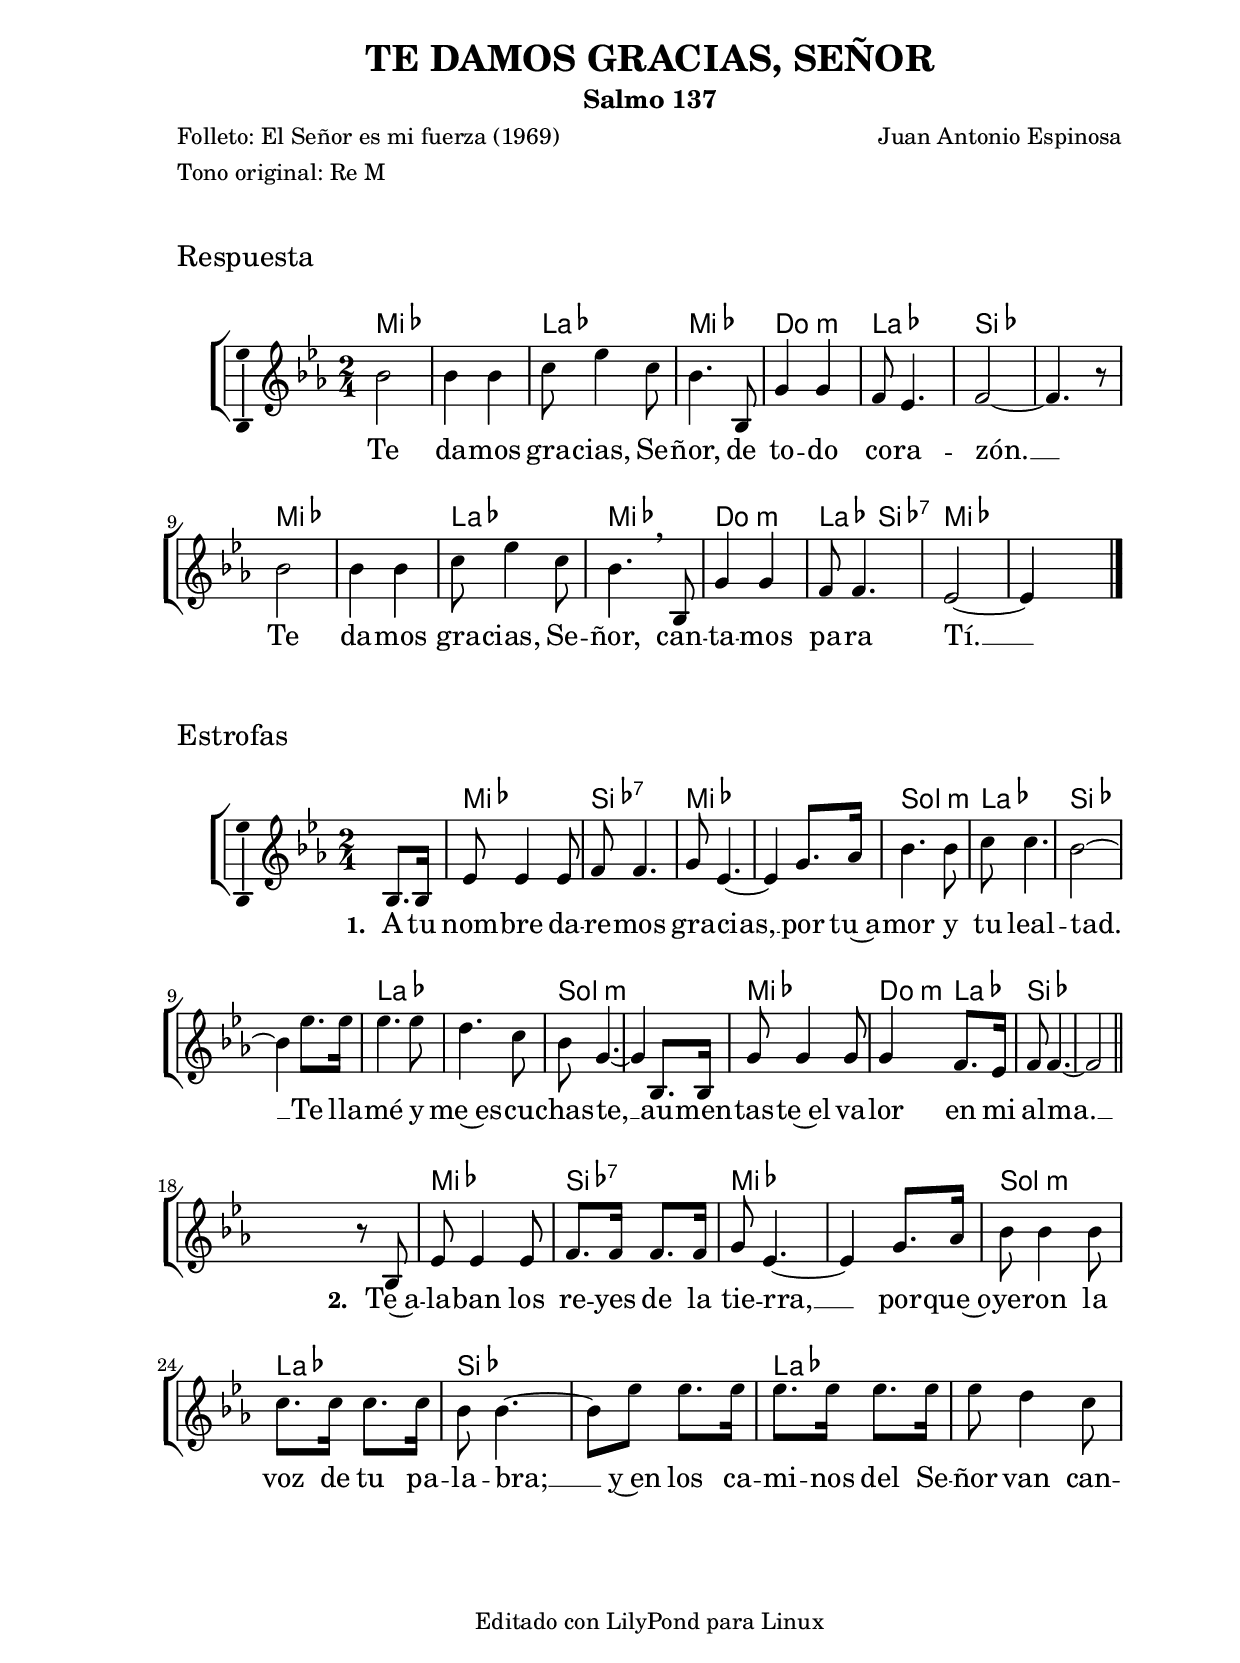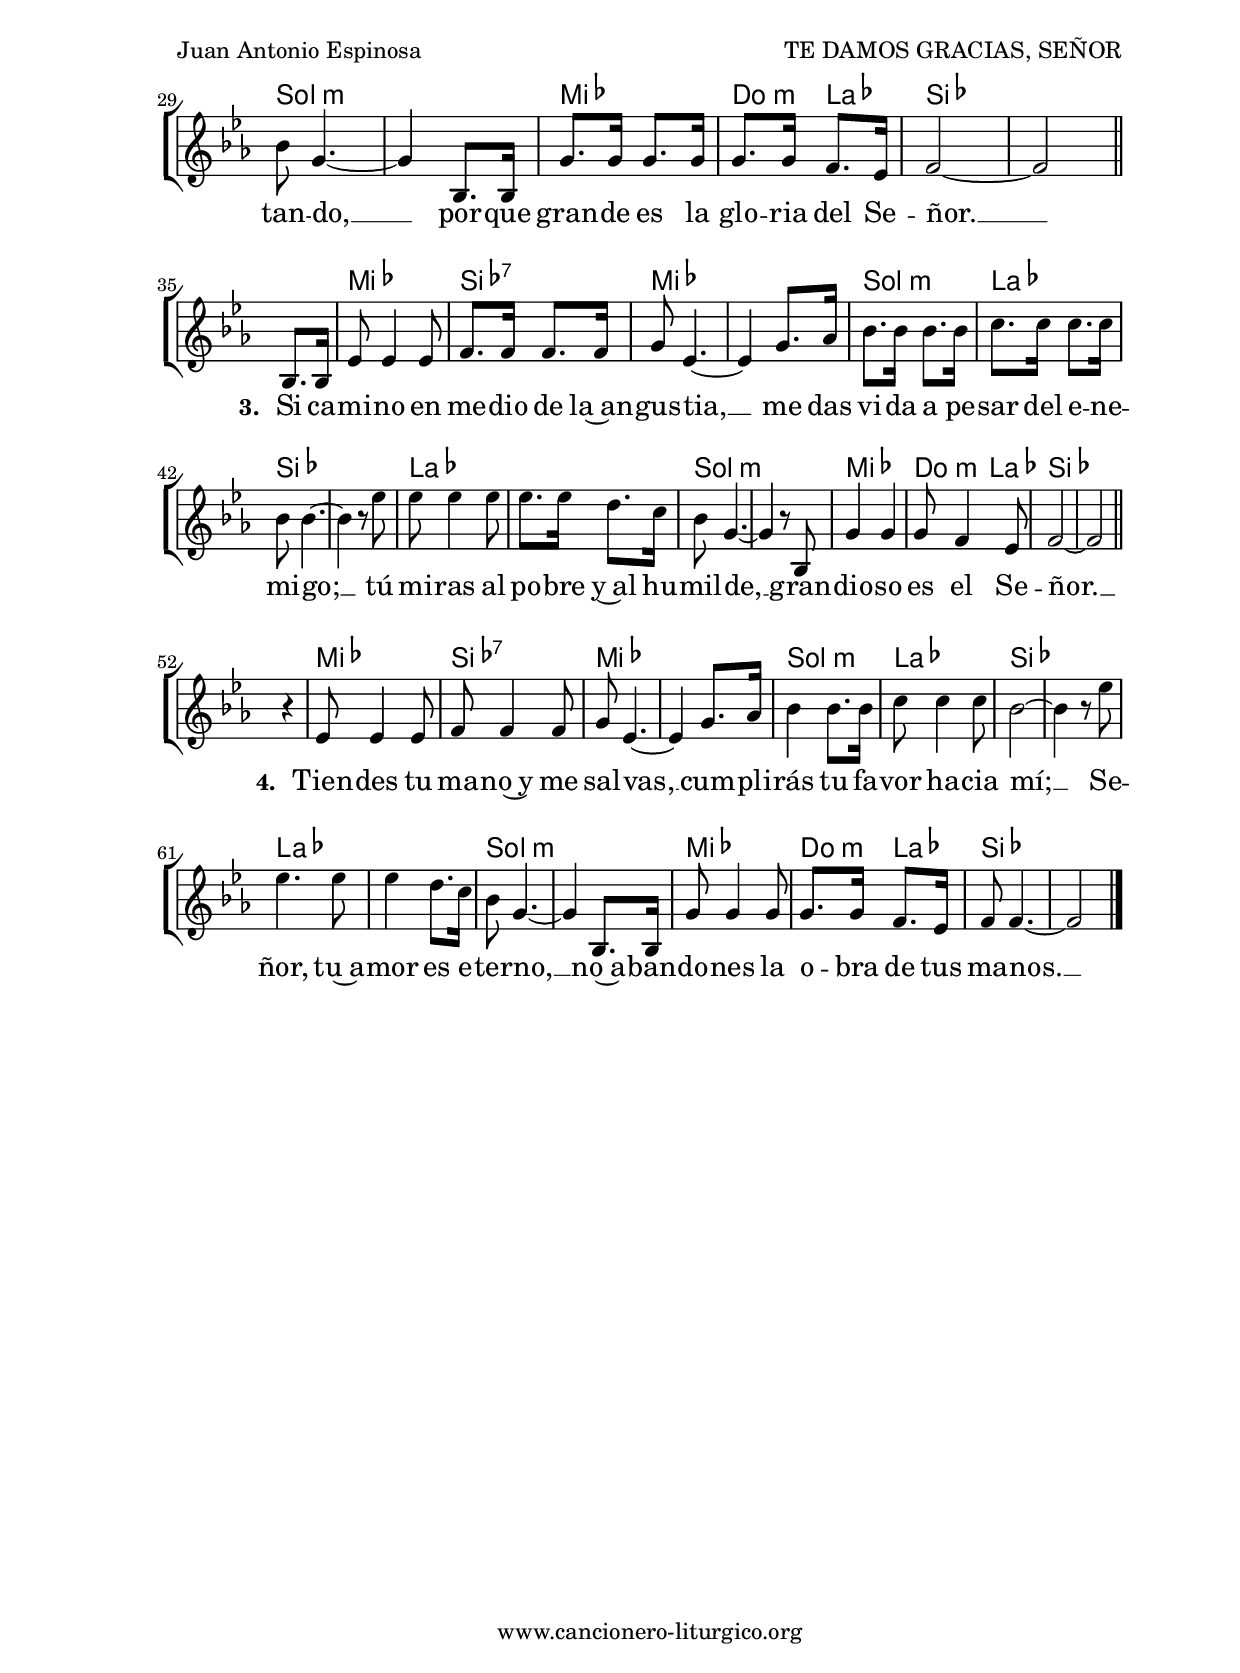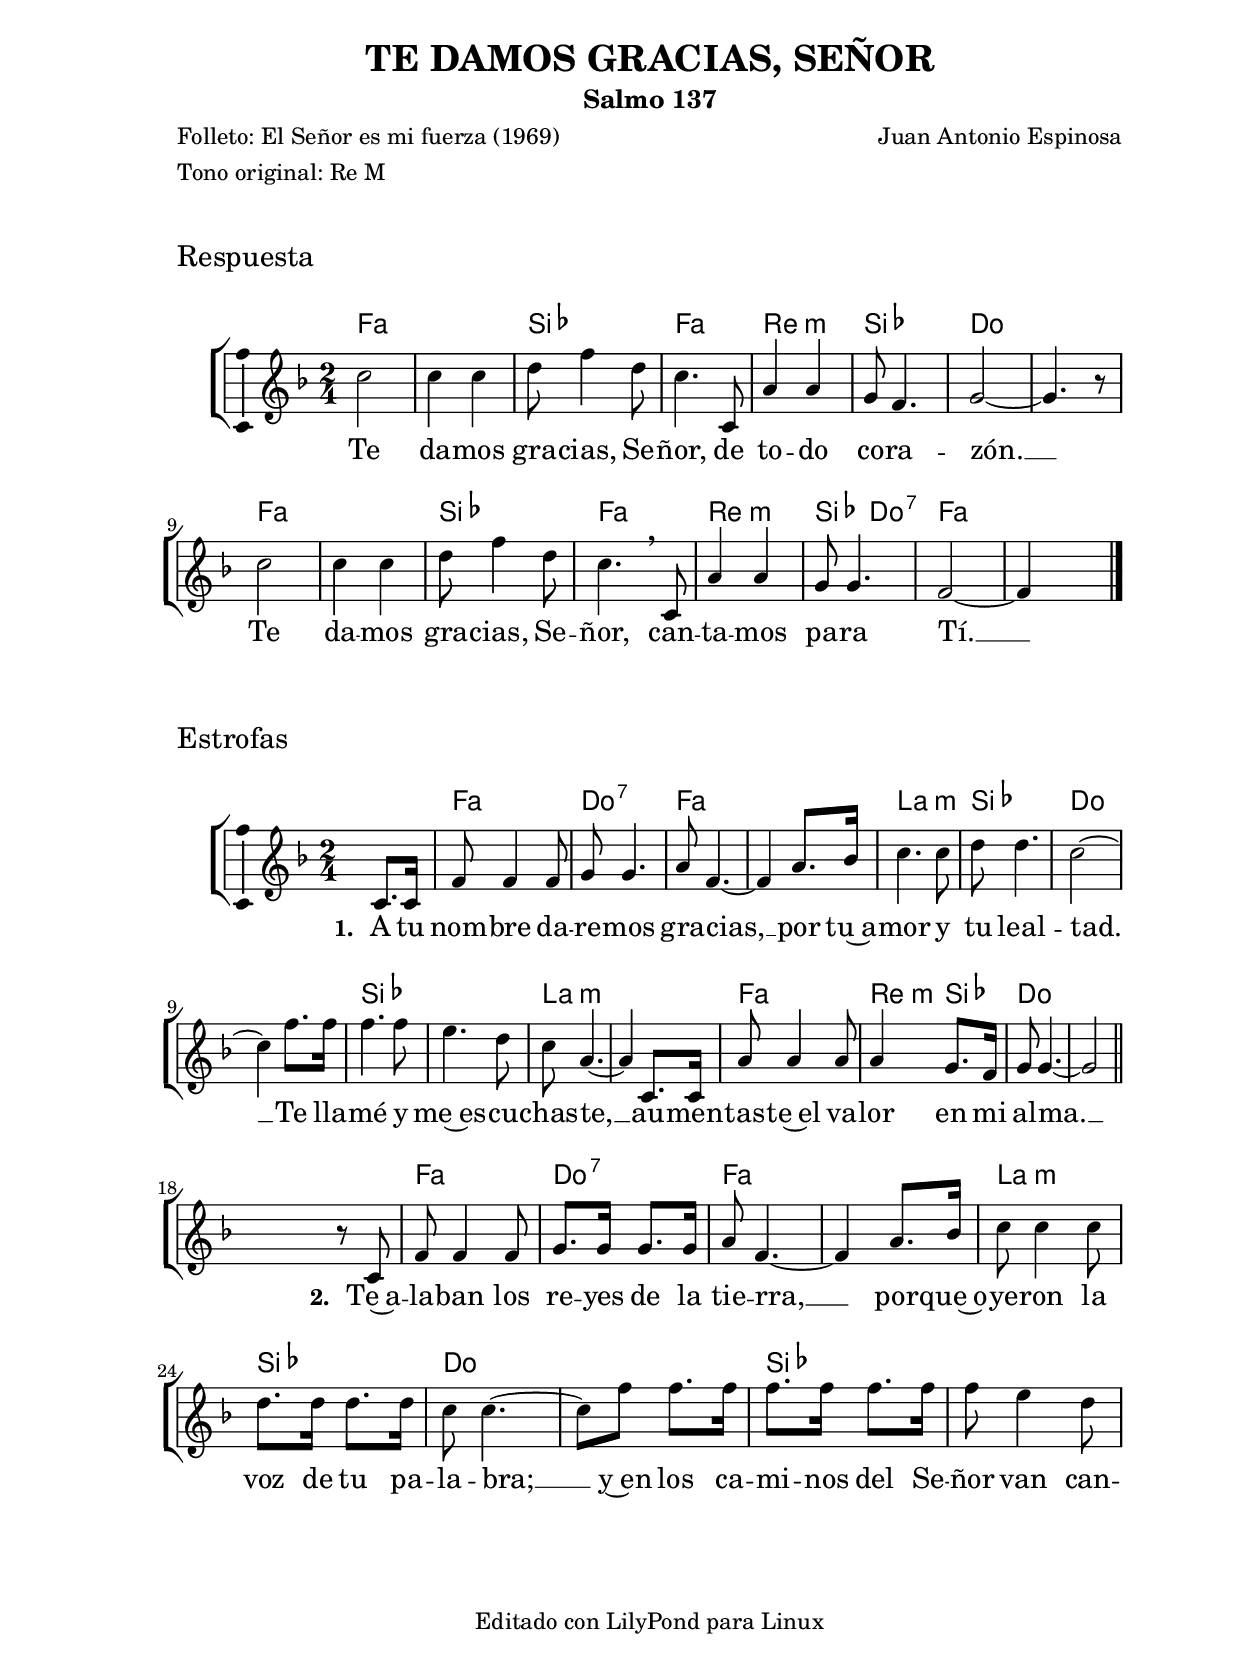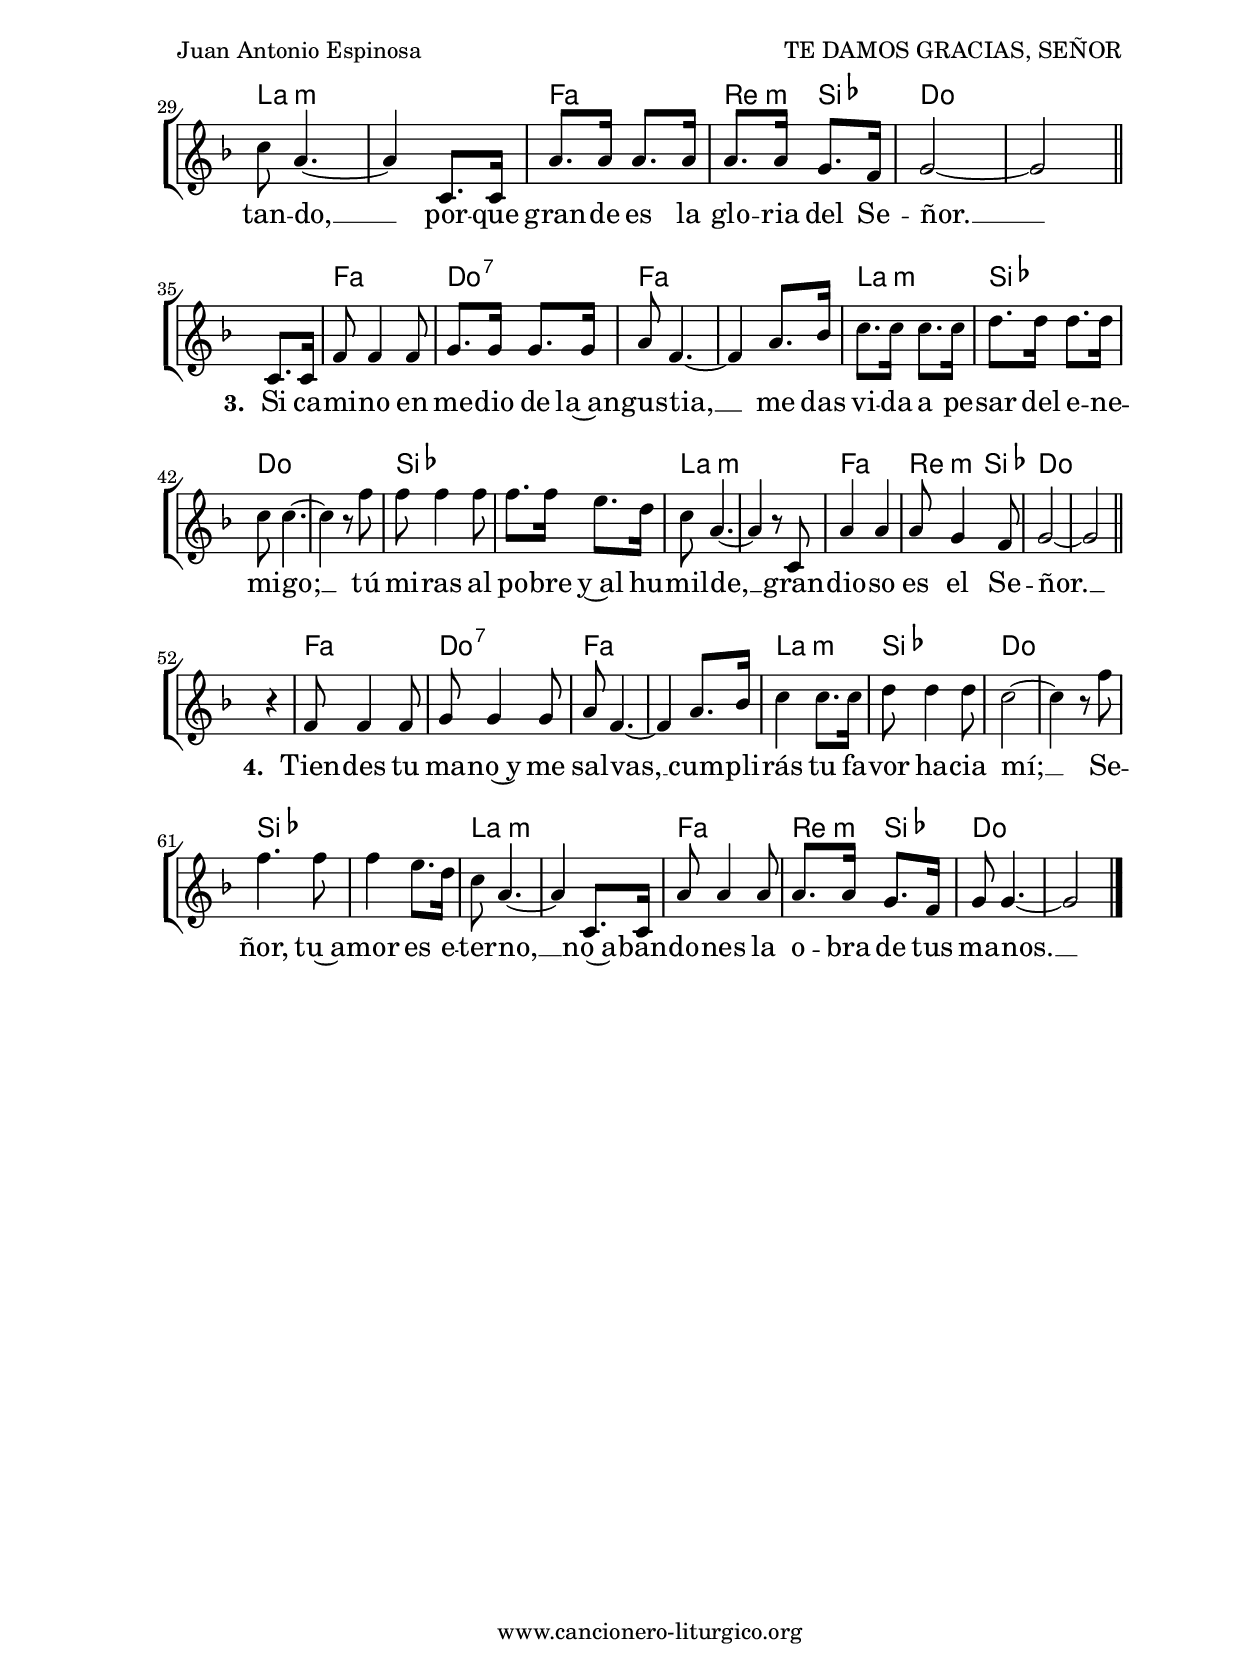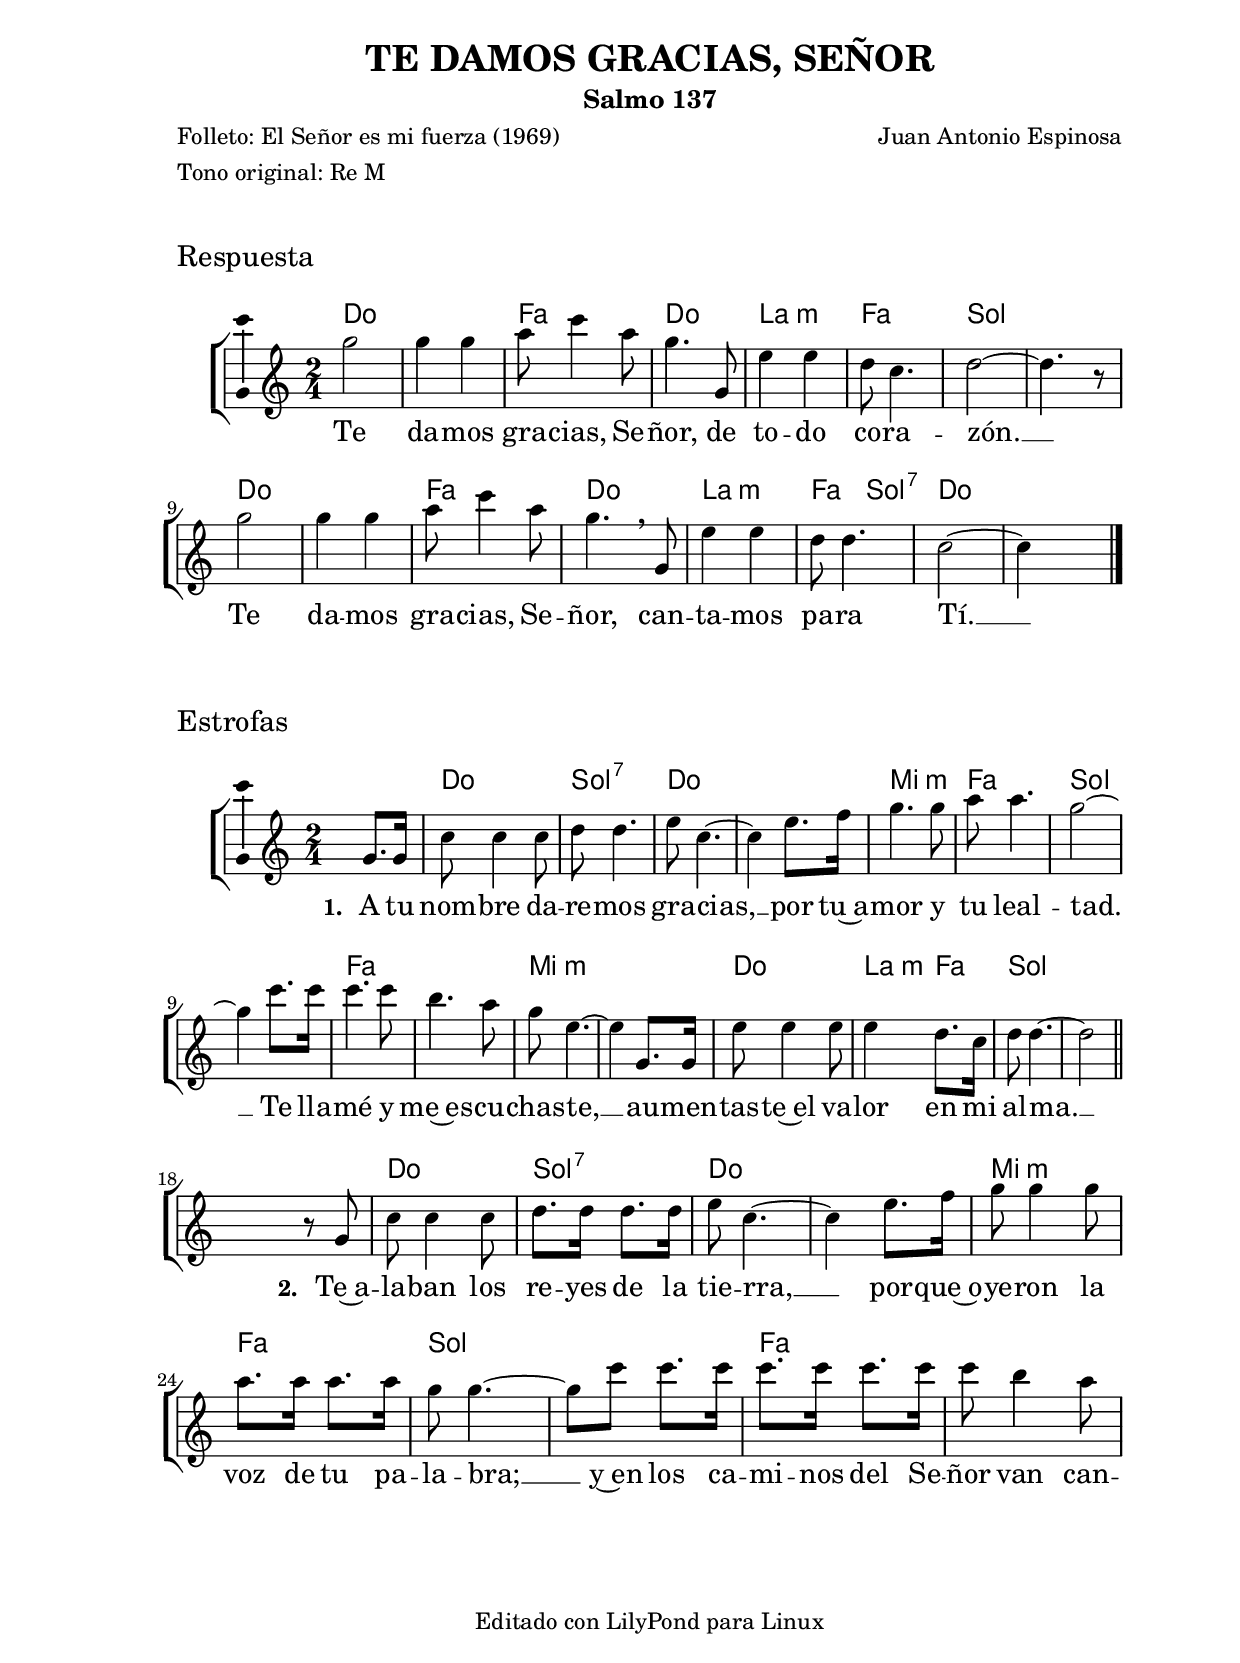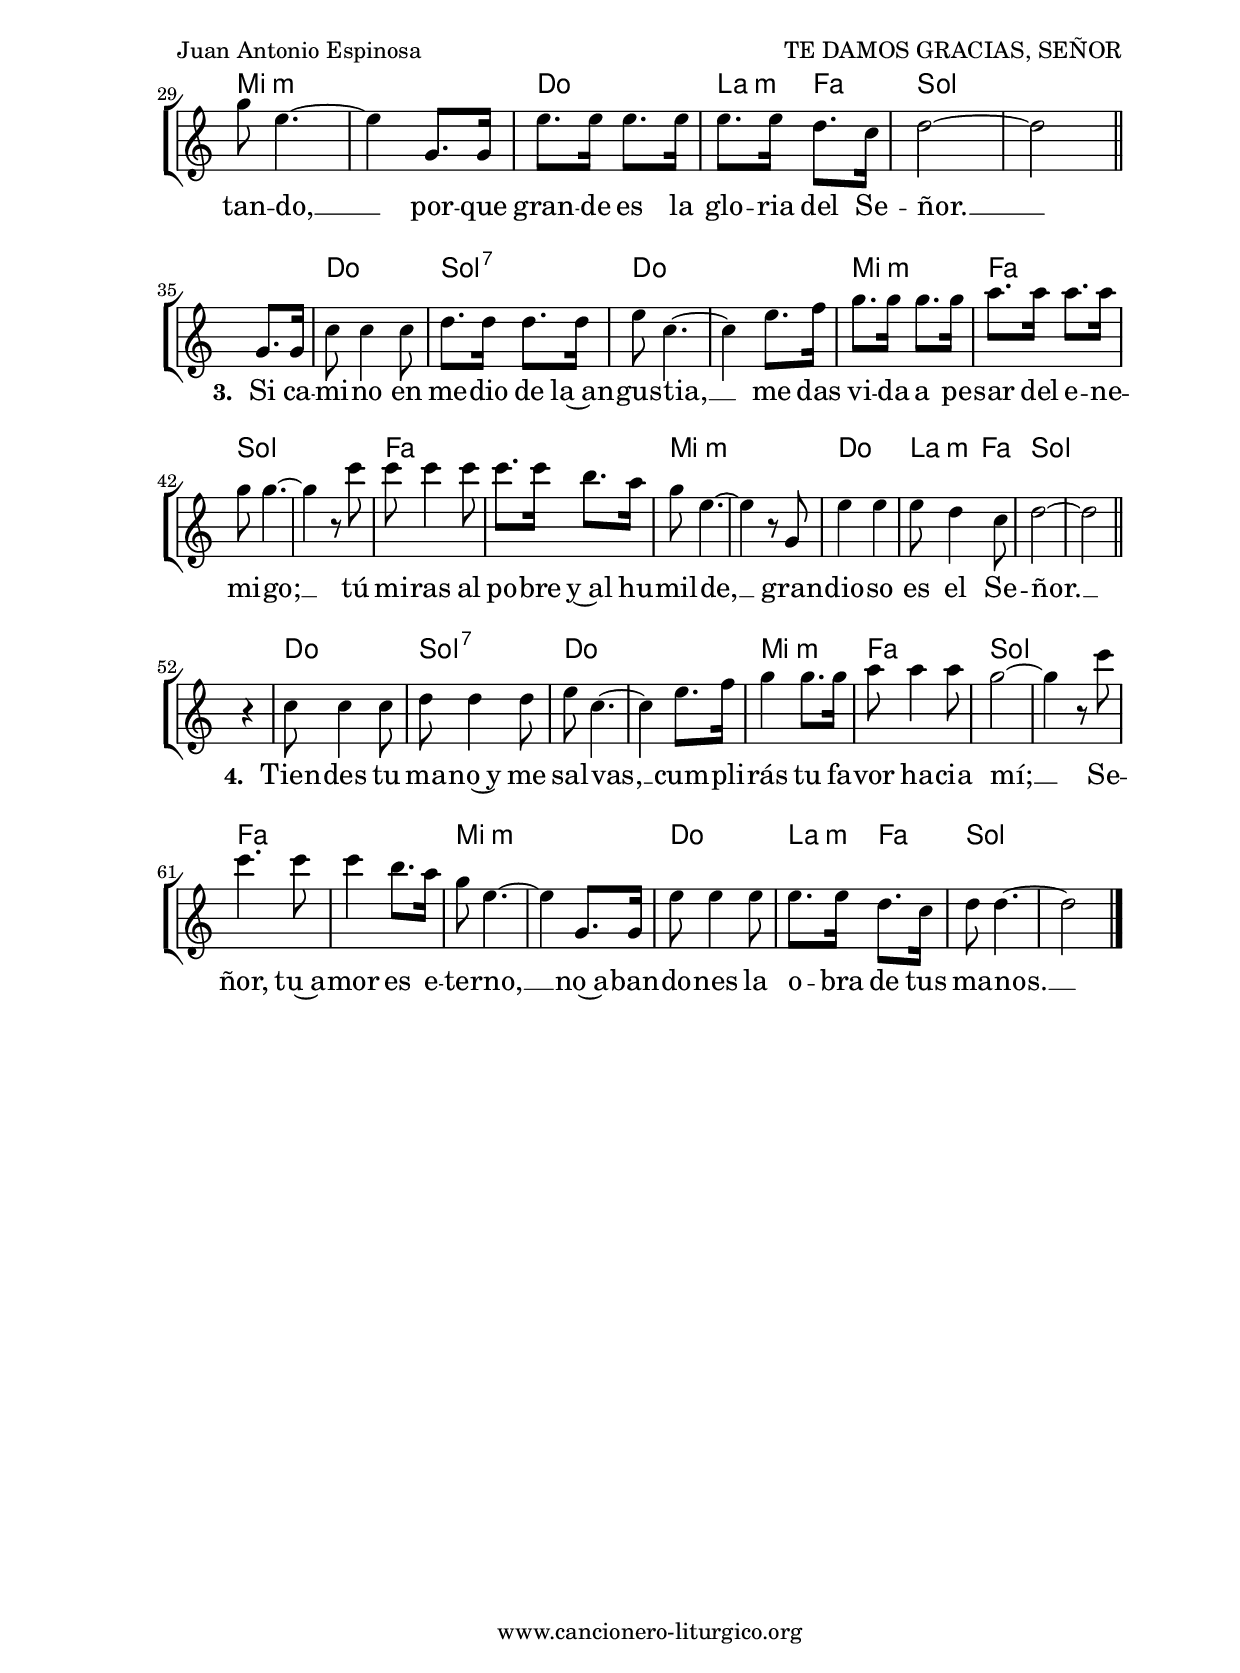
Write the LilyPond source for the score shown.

%
%para convertir .midi en .wav:
%timidity filename.midi -Ow -o finename.wav
%
%
%Para convertir de .wav a .mp3:
%lame -h -m j filename.wav
%
%
%para escuchar el midi:
%timidity nombrefichero.midi
%


%versión de lilypond para la que se ha escrito esta partitura:
\version "2.16.0"

	%Tamaño papel
	#(set-default-paper-size "a4")
	%Tamaño partitura
	#(set-global-staff-size 20)
	%No responde al pulsar sobre una nota
	#(ly:set-option 'point-and-click #f)

%parámetros del encabezamiento:
\header {
	title = "TE DAMOS GRACIAS, SEÑOR"
	subtitle = "Salmo 137"
	composer = "Juan Antonio Espinosa"
	poet = "Folleto: El Señor es mi fuerza (1969)"
%%%	poet = "CLN 531"
	meter = "Tono original: Re M"
	arranger = ""
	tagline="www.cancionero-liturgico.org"
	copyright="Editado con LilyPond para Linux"
	}

%parámetros asociados al papel:
\paper  {
	oddHeaderMarkup = \markup {\fill-line { \on-the-fly #not-first-page \fromproperty #'header:title \on-the-fly #not-first-page \fromproperty #'header:composer }}
	evenHeaderMarkup = \markup {\fill-line { \fromproperty #'header:composer \fromproperty #'header:title }}
	#(set-paper-size "a4")
	print-page-number = ##f
	first-page-number = 1
	print-first-page-number = ##f
	head-separation = 3.0 \cm
	top-margin = 2.0 \cm
	bottom-margin = 0.5\cm
	left-margin = 3.0 \cm
	line-width = 16.0 \cm 
	indent = 8\mm
	interscoreline = 2.\mm
	between-system-space = 15\mm
%	para que las partituras no llenen la hoja:
	ragged-bottom = ##t
%	idem para la última hoja:
	ragged-last-bottom = ##f
%	para que las partituras llenen el ancho del papel:
	ragged-last = ##f
	after-title-space = 2.5 \cm
%page-count=2
%system-count=8

	%Flexible Vertical Spacing
	markup-system-spacing =
	#'((basic-distance . 5) (minimum-distance . 3) (padding . 3))
	score-markup-spacing =
	#'((basic-distance . 15) (minimum-distance . 10) (padding . 3))
%	score-system-spacing =
%	#'((basic-distance . 15) (minimum-distance . 10) (padding . 5))
	system-system-spacing =
	#'((basic-distance . 5) (minimum-distance . 3) (padding . 3))
	markup-markup-spacing =
	#'((basic-distance . 20) (minimum-distance . 15) (padding . 3))
	last-bottom-spacing =
	#'((basic-distance . 5) (minimum-distance . 5) (padding . 3))
%	top-system-spacing =
%	#'((basic-distance . 10) (minimum-distance . 5) (padding . 3))
%	top-markup-spacing =
%	#'((basic-distance . 15) (minimum-distance . 10) (padding . 3))

	}


%parámetros que afectan a toda la partitura:
global =  {
	\clef G
%	\transpose c a
	%armadura:
	\transpose d ees
	\key d \major
	\tempo 4=100
	\set Score.tempoHideNote = ##t
	}


%%%%%%%%%%%%%%%%%%%%%%%%%%%%%%%%%%%%%%%%%%%%%%%%%%%%%%%
%%%%%%%%%%%%%%%%%%%%%%%%%%%%%%%%%%%%%%%%%%%%%%%%%%%%%%%
%%%%%%%%%%%%%%%%%%%%%%%%%%%%%%%%%%%%%%%%%%%%%%%%%%%%%%%


acordesrespuno = {
	\italianChords
	\chordmode {
	\transpose d ees
{

d2 s g d b:m g a s d s g d b:m g4 a:7 d2 s

}
}
}

melodiarespuno = 
	\transpose d ees
{
	\relative c''{

\time 2/4

a2
a4 a
b8 d4 b8
a4. a,8
fis'4 fis
e8 d4. e2~
e4. r8

a2
a4 a
b8 d4 b8
a4. \breathe a,8
fis'4 fis
e8 e4.
d2~
d4 s4

\bar "|."
}
}


textorespuno = \lyricmode {

Te da -- mos gra -- cias, Se -- ñor, de to -- do co -- ra -- zón. __
Te da -- mos gra -- cias, Se -- ñor, can -- ta -- mos pa -- ra Tí. __

	}

acordesrespunoStaff = \context ChordNames = acordesrespunoStaff <<
	\set chordChanges = ##t
	\acordesrespuno
	>>


vozrespunoStaff = \context Voice = vozrespunoStaff
\with {\consists "Ambitus_engraver"}
<<
%	\set Staff.instrumentName = ""
%	\set Staff.shortInstrumentName = ""
%	\set Staff.midiInstrument = #"clarinet"
%	\set Staff.midiInstrument = #"cello"
%	\set Staff.midiInstrument = #"flute"
	\set Staff.midiInstrument = #"electric guitar (jazz)"
%	\set Staff.midiInstrument = #"english horn"
%	\set Staff.midiInstrument = #"violin"
%	\set Staff.midiInstrument = #"glockenspiel"
	\set Staff.midiMinimumVolume = #0.7
	\set Staff.midiMaximumVolume = #0.9
	\global
	\melodiarespuno
	>>

textorespunoStaff = \context Lyrics = textorespunoStaff <<
	\lyricsto vozrespunoStaff \textorespuno
	>>


%%%%%%%%%%%%%%%%%%%%%%%%%%%%%%%%%%%%%%%%%%%%%%%%%%%%%%%
%%%%%%%%%%%%%%%%%%%%%%%%%%%%%%%%%%%%%%%%%%%%%%%%%%%%%%%
%%%%%%%%%%%%%%%%%%%%%%%%%%%%%%%%%%%%%%%%%%%%%%%%%%%%%%%


acordesrespest = {
	\italianChords
	\chordmode {
	\transpose d ees
{

s2 d2 a:7 d s fis:m g a s g s fis:m s d b4:m g a2 s
s2 d2 a:7 d s fis:m g a s g s fis:m s d b4:m g a2 s
s2 d2 a:7 d s fis:m g a s g s fis:m s d b4:m g a2 s
s2 d2 a:7 d s fis:m g a s g s fis:m s d b4:m g a2 s

}
}
}

melodiarespest = 
	\transpose d ees
{
	\relative c'{

\time 2/4

s4 a8. a16
d8 d4 d8
e8 e4.
fis8 d4.~
d4 fis8. g16
a4. a8
b8 b4.
a2~
a4 d8. d16
d4. d8
cis4. b8
a8 fis4.~
fis4 a,8. a16
fis'8 fis4 fis8
fis4 e8. d16
e8 e4.~
e2

\bar "||"
\break

s4 r8 a,8
d8 d4 d8
e8. e16 e8. e16
fis8 d4.~
d4 fis8. g16
a8 a4 a8
b8. b16 b8. b16
a8 a4.~
a8 d8 d8. d16
d8. d16 d8. d16
d8 cis4 b8
a8 fis4.~
fis4 a,8. a16
fis'8. fis16 fis8. fis16
fis8. fis16 e8. d16
e2~
e2

\bar "||"
\break

s4 a,8. a16
d8 d4 d8
e8. e16 e8. e16
fis8 d4.~
d4 fis8. g16
a8. a16 a8. a16
b8. b16 b8. b16
a8 a4.~
a4 r8 d8
d8 d4 d8
d8. d16 cis8. b16
a8 fis4.~
fis4 r8 a,8
fis'4 fis4
fis8 e4 d8
e2~
e2

\bar "||"
\break

s4 r4
d8 d4 d8
e8 e4 e8
fis8 d4.~
d4 fis8. g16
a4 a8. a16
b8 b4 b8
a2~
a4 r8 d8
d4. d8
d4 cis8. b16
a8 fis4.~
fis4 a,8. a16
fis'8 fis4 fis8
fis8. fis16 e8. d16
e8 e4.~
e2

\bar "|."
}
}


textorespest = \lyricmode {

\set stanza =#"1. " A tu nom -- bre da -- re -- mos gra -- cias, __
por tu~a -- mor y tu leal -- tad. __
Te lla -- mé y me~es -- cu -- chas -- te, __
au -- men -- tas -- te~el va -- lor en mi al -- ma. __

\set stanza =#"2. " Te~a -- la -- ban los re -- yes de la tie -- rra, __
por -- que~o -- ye -- ron la voz de tu pa -- la -- bra; __
y~en los ca -- mi -- nos del Se -- ñor van can -- tan -- do, __
por -- que gran -- de es la glo -- ria del Se -- ñor. __ 

\set stanza =#"3. " Si ca -- mi -- no en me -- dio de la~an -- gus -- tia, __
me das vi -- da a pe -- sar del e -- ne -- mi -- go; __
tú mi -- ras al po -- bre y~al hu -- mil -- de, __
gran -- dio -- so es el Se -- ñor. __

\set stanza =#"4. " Tien -- des tu ma -- no~y me sal -- vas, __
cum -- pli -- rás tu fa -- vor ha -- cia mí; __
Se -- ñor, tu~a -- mor es e -- ter -- no, __
no~a -- ban -- do -- nes la o -- bra de tus ma -- nos. __

	}

acordesrespestStaff = \context ChordNames = acordesrespestStaff <<
	\set chordChanges = ##t
	\acordesrespest
	>>


vozrespestStaff = \context Voice = vozrespestStaff
\with {\consists "Ambitus_engraver"}
<<
%	\set Staff.instrumentName = ""
%	\set Staff.shortInstrumentName = ""
%	\set Staff.midiInstrument = #"clarinet"
%	\set Staff.midiInstrument = #"cello"
%	\set Staff.midiInstrument = #"flute"
	\set Staff.midiInstrument = #"electric guitar (jazz)"
%	\set Staff.midiInstrument = #"english horn"
%	\set Staff.midiInstrument = #"violin"
%	\set Staff.midiInstrument = #"glockenspiel"
	\set Staff.midiMinimumVolume = #0.7
	\set Staff.midiMaximumVolume = #0.9
	\global
	\melodiarespest
	>>

textorespestStaff = \context Lyrics = textorespestStaff <<
	\lyricsto vozrespestStaff \textorespest
	>>


%%%%%%%%%%%%%%%%%%%%%%%%%%%%%%%%%%%%%%%%%%%%%%%%%%%%%%%
%%%%%%%%%%%%%%%%%%%%%%%%%%%%%%%%%%%%%%%%%%%%%%%%%%%%%%%
%%%%%%%%%%%%%%%%%%%%%%%%%%%%%%%%%%%%%%%%%%%%%%%%%%%%%%%


\book {
	\score {
		\context ChoirStaff {
			\override StaffGroup.SystemStartBracket #'collapse-height = #1
			\override Score.SystemStartBar #'collapse-height = #1
			<<
			\acordesrespunoStaff
			\vozrespunoStaff
			\textorespunoStaff
			>>
			}
		\layout {
	    		\context {
				\Lyrics
				\override LyricText #'font-size = #2
				}
	   		 \context {
				\Score
				\override StaffSymbol #'staff-space = #(magstep +3)
				}
			}
		\header{piece=\markup{\fontsize #2 "Respuesta"}}
		}
	\score {
		\context ChoirStaff {
			\override StaffGroup.SystemStartBracket #'collapse-height = #1
			\override Score.SystemStartBar #'collapse-height = #1
			<<
			\acordesrespestStaff
			\vozrespestStaff
			\textorespestStaff
			>>
			}
		\layout {
	    		\context {
				\Lyrics
				\override LyricText #'font-size = #2
				}
	   		 \context {
				\Score
				\override StaffSymbol #'staff-space = #(magstep +3)
				}
			}
		\header{piece=\markup{\fontsize #2 "Estrofas"}}
		}
	\score {
		\unfoldRepeats
		\context ChoirStaff {
			<<
			\acordesrespunoStaff
			\vozrespunoStaff
			>>
			<<
			\acordesrespestStaff
			\vozrespestStaff
			>>
			}
		\midi {
	  		\context {
	  			\Score
				tempoWholesPerMinute = #(ly:make-moment 70 4)
				}
			}
		}
	}

#(define output-suffix "C")
\book {
	\score {
		\context ChoirStaff {
			\override StaffGroup.SystemStartBracket #'collapse-height = #1
			\override Score.SystemStartBar #'collapse-height = #1
\transpose c d
			<<
			\acordesrespunoStaff
			\vozrespunoStaff
			\textorespunoStaff
			>>
			}
		\layout {
	    		\context {
				\Lyrics
				\override LyricText #'font-size = #2
				}
	   		 \context {
				\Score
				\override StaffSymbol #'staff-space = #(magstep +3)
				}
			}
		\header{piece=\markup{\fontsize #2 "Respuesta"}}
		}
	\score {
		\context ChoirStaff {
			\override StaffGroup.SystemStartBracket #'collapse-height = #1
			\override Score.SystemStartBar #'collapse-height = #1
\transpose c d
			<<
			\acordesrespestStaff
			\vozrespestStaff
			\textorespestStaff
			>>
			}
		\layout {
	    		\context {
				\Lyrics
				\override LyricText #'font-size = #2
				}
	   		 \context {
				\Score
				\override StaffSymbol #'staff-space = #(magstep +3)
				}
			}
		\header{piece=\markup{\fontsize #2 "Estrofas"}}
		}
	}

#(define output-suffix "S")
\book {
	\score {
		\context ChoirStaff {
			\override StaffGroup.SystemStartBracket #'collapse-height = #1
			\override Score.SystemStartBar #'collapse-height = #1
\transpose c a
			<<
			\acordesrespunoStaff
			\vozrespunoStaff
			\textorespunoStaff
			>>
			}
		\layout {
	    		\context {
				\Lyrics
				\override LyricText #'font-size = #2
				}
	   		 \context {
				\Score
				\override StaffSymbol #'staff-space = #(magstep +3)
				}
			}
		\header{piece=\markup{\fontsize #2 "Respuesta"}}
		}
	\score {
		\context ChoirStaff {
			\override StaffGroup.SystemStartBracket #'collapse-height = #1
			\override Score.SystemStartBar #'collapse-height = #1
\transpose c a
			<<
			\acordesrespestStaff
			\vozrespestStaff
			\textorespestStaff
			>>
			}
		\layout {
	    		\context {
				\Lyrics
				\override LyricText #'font-size = #2
				}
	   		 \context {
				\Score
				\override StaffSymbol #'staff-space = #(magstep +3)
				}
			}
		\header{piece=\markup{\fontsize #2 "Estrofas"}}
		}
	}



